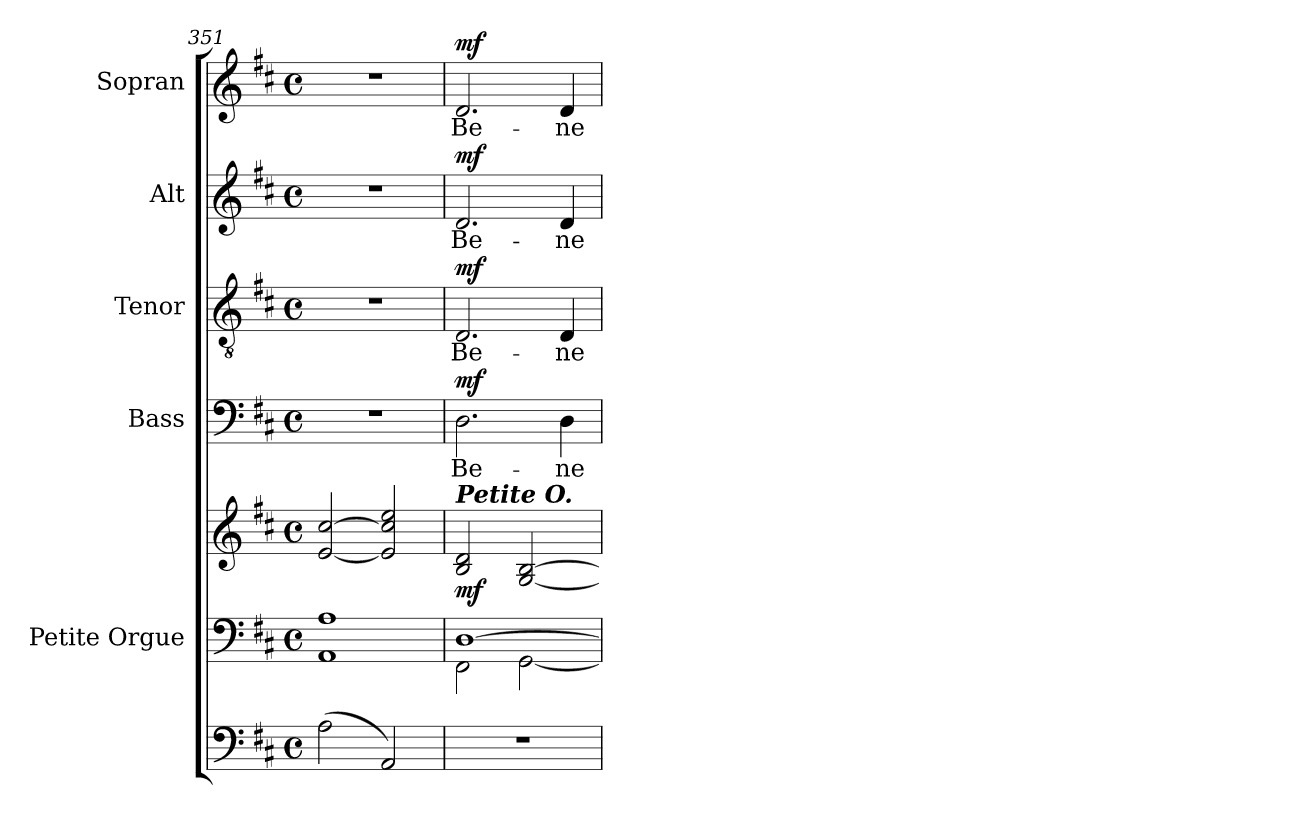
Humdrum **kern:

**kern	**kern	**kern	**dynam	**kern	**text	**dynam	**kern	**text	**dynam	**kern	**text	**dynam	**kern	**text	**dynam
*part6	*part5	*part5	*part5	*part4	*part4	*part4	*part3	*part3	*part3	*part2	*part2	*part2	*part1	*part1	*part1
*staff7	*staff6	*staff5	*staff5/6	*staff4	*staff4	*staff4	*staff3	*staff3	*staff3	*staff2	*staff2	*staff2	*staff1	*staff1	*staff1
*	*I"Petite Orgue	*	*	*I"Bass	*	*	*I"Tenor	*	*	*I"Alt	*	*	*I"Sopran	*	*
*	*I'Org. 1	*	*	*I'B.	*	*	*I'T.	*	*	*I'A.	*	*	*I'S.	*	*
*clefF4	*clefF4	*clefG2	*	*clefF4	*	*	*clefGv2	*	*	*clefG2	*	*	*clefG2	*	*
*k[f#c#]	*k[f#c#]	*k[f#c#]	*	*k[f#c#]	*	*	*k[f#c#]	*	*	*k[f#c#]	*	*	*k[f#c#]	*	*
*D:	*D:	*D:	*	*D:	*	*	*D:	*	*	*D:	*	*	*D:	*	*
*M4/4	*M4/4	*M4/4	*	*M4/4	*	*	*M4/4	*	*	*M4/4	*	*	*M4/4	*	*
*met(c)	*met(c)	*met(c)	*	*met(c)	*	*	*met(c)	*	*	*met(c)	*	*	*met(c)	*	*
=351	=351	=351	=351	=351	=351	=351	=351	=351	=351	=351	=351	=351	=351	=351	=351
*	*^	*	*	*	*	*	*	*	*	*	*	*	*	*	*
(>2A\	1A	1AA	[2e/ [<2cc#/	.	1r	.	.	1r	.	.	1r	.	.	1r	.	.
2AA/)	.	.	2e/] 2cc#/] 2ee/	.	.	.	.	.	.	.	.	.	.	.	.	.
=352	=352	=352	=352	=352	=352	=352	=352	=352	=352	=352	=352	=352	=352	=352	=352	=352
!	!	!	!LO:TX:a:Bi:t=Petite O.	!	!	!	!	!	!	!	!	!	!	!	!	!
!	!	!	!	!LO:DY:b	!	!LO:LY:b	!LO:DY:a	!	!LO:LY:b	!LO:DY:a	!	!LO:LY:b	!LO:DY:a	!	!LO:LY:b	!LO:DY:a
1r	[>1D	2FF#\	2B/ 2d/	mf	2.D\	Be-	mf	2.D/	Be-	mf	2.d/	Be-	mf	2.d/	Be-	mf
.	.	[<2GG\	[2G/ [2B/	.	.	.	.	.	.	.	.	.	.	.	.	.
!	!	!	!	!	!	!LO:LY:b	!	!	!LO:LY:b	!	!	!LO:LY:b	!	!	!LO:LY:b	!
.	.	.	.	.	4D\	-ne-	.	4D/	-ne-	.	4d/	-ne-	.	4d/	-ne-	.
*	*v	*v	*	*	*	*	*	*	*	*	*	*	*	*	*	*
=	=	=	=	=	=	=	=	=	=	=	=	=	=	=	=
*-	*-	*-	*-	*-	*-	*-	*-	*-	*-	*-	*-	*-	*-	*-	*-
